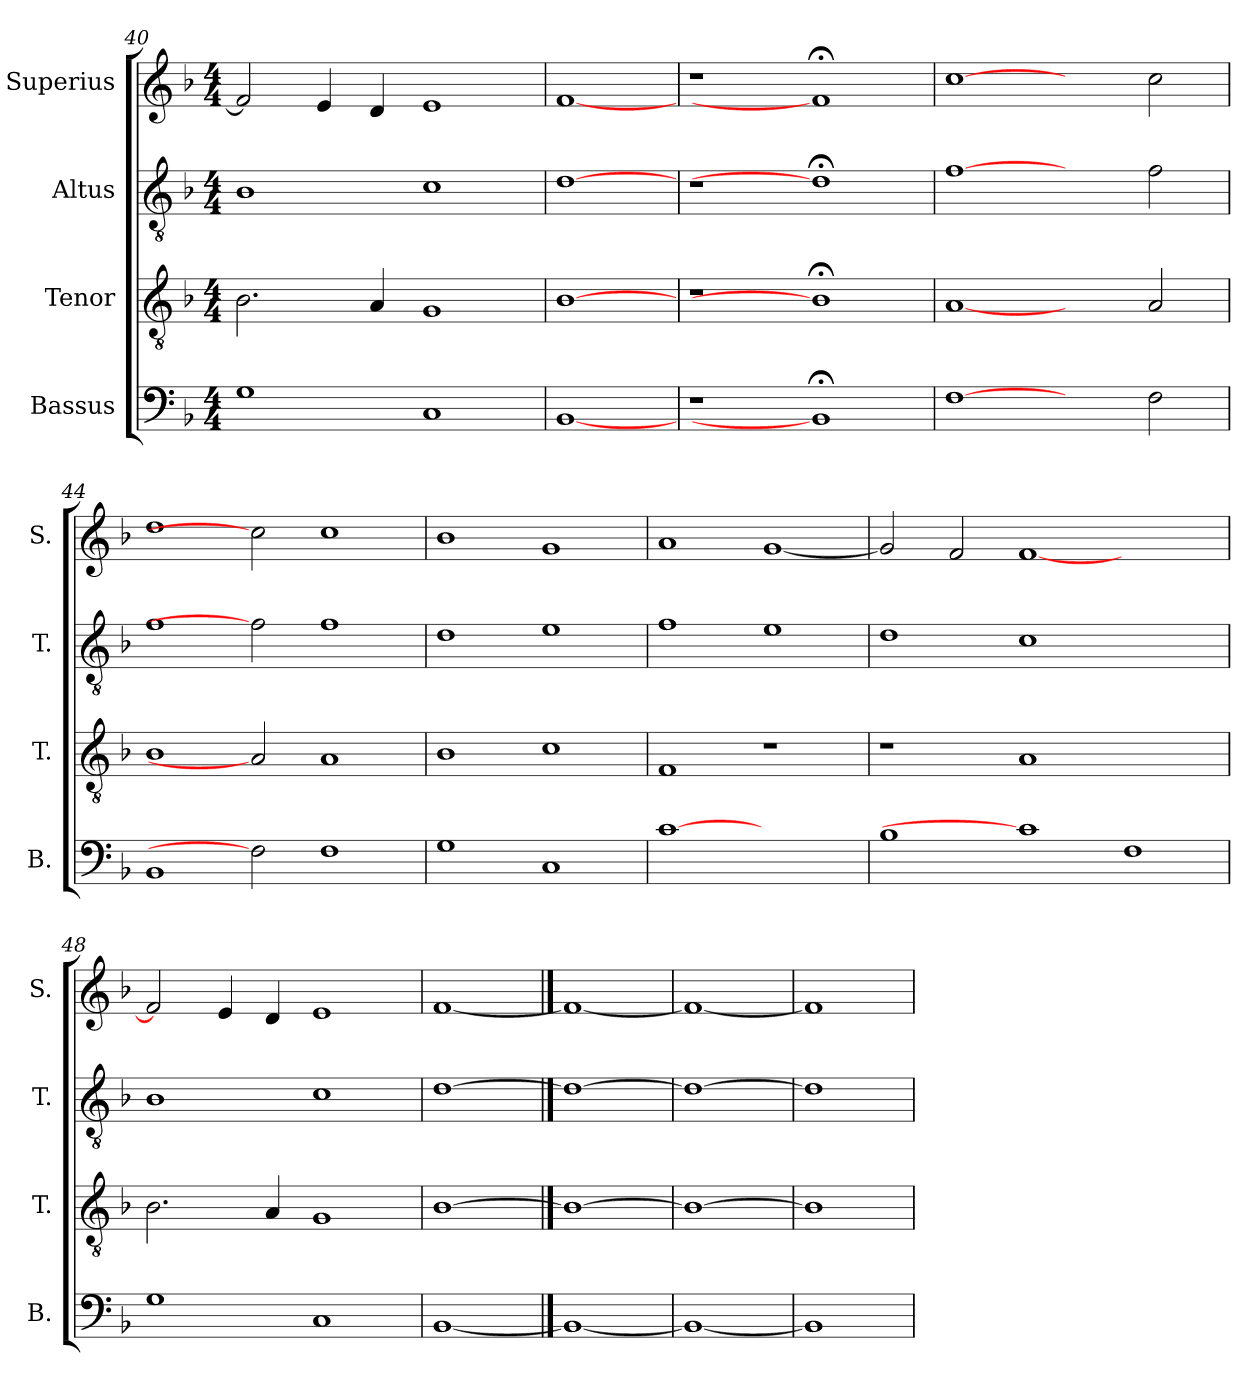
**kern	**kern	**kern	**kern
*part4	*part3	*part2	*part1
*staff4	*staff3	*staff2	*staff1
*I"Bassus	*I"Tenor	*I"Altus	*I"Superius
*I'B.	*I'T.	*I'T.	*I'S.
!!LO:PB:g=z
*clefF4	*clefGv2	*clefGv2	*clefG2
*	*ITrd7c12	*ITrd7c12	*
*k[b-]	*k[b-]	*k[b-]	*k[b-]
*F:	*F:	*F:	*F:
*M4/4	*M4/4	*M4/4	*M4/4
=40	=40	=40	=40
1Gi	2.BB-i\	1BB-i	2fi/]
.	.	.	4ei/
.	4AAi/	.	4di/
1Ci	1GGi	1Ci	1ei
=41	=41	=41	=41
[1BB-i	[1BB-i	[1Di	[1fi
=42	=42	=42	=42
1r	1r	1r	1r
1BB-;i]	1BB-;i]	1D;i]	1f;i]
=43	=43	=43	=43
[1Fi	[1AAi	[1Fi	[1cci
2ryy	2ryy	2ryy	2ryy
2Fi\	2AAi/	2Fi\	2cci\
=44	=44	=44	=44
1BB-i	1BB-i	1Fi	1ddi
2Fi]	2AAi]	2Fi]	2cci]
1Fi	1AAi	1Fi	1cci
!!LO:LB:g=z
=45	=45	=45	=45
1Gi	1BB-i	1Di	1b-i
1Ci	1Ci	1Ei	1gi
=46	=46	=46	=46
[1ci	1FFi	1Fi	1ai
1ryy	1r	1Ei	[<1gi
=47	=47	=47	=47
1B-i	1r	1Di	2gi/]
.	.	.	2fi/
1ci]	1AAi	1Ci	[<1fi
1Fi	1ryy	1ryy	1ryy
=48	=48	=48	=48
1Gi	2.BB-i\	1BB-i	2fi/]
.	.	.	4ei/
.	4AAi/	.	4di/
1Ci	1GGi	1Ci	1ei
=49	=49	=49	=49
[1BB-i	[1BB-i	[1Di	[1fi
==50	==50	==50	==50
1BB-i_	1BB-i_	1Di_	1fi_
=51	=51	=51	=51
1BB-i_	1BB-i_	1Di_	1fi_
=52	=52	=52	=52
1BB-i]	1BB-i]	1Di]	1fi]
=	=	=	=
*-	*-	*-	*-
